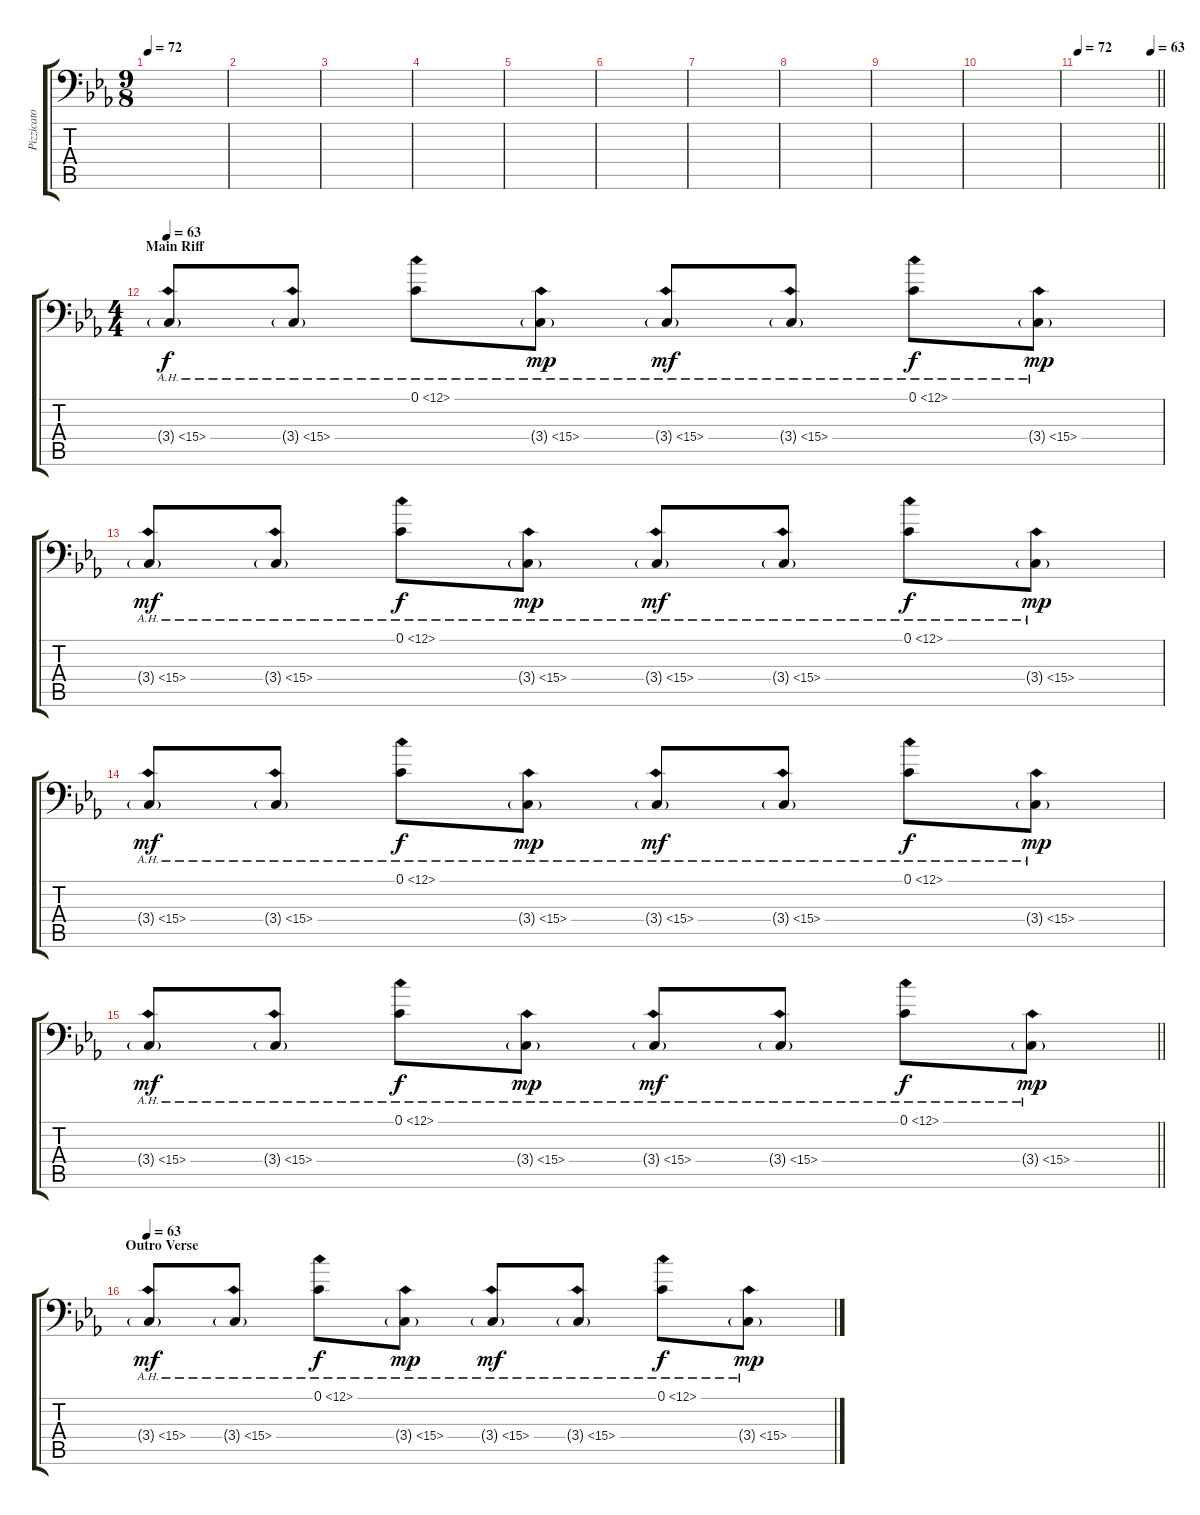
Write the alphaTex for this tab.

\track ("Pizzicato" "Pizzicato") {instrument electricbasspick}
\staff {score tabs}
\tuning (C3 G2 D2 A1 E1 B0) {hide}
\ts (9 8)
\tempo 72
\clef f4
\ks eb
|
|
|
|
|
|
|
|
|
|
\tempo 72
\tempo (63 0.9166666666666666)
\barLineRight lightlight
|
\ts (4 4)
\section ("" "Main Riff")
\tempo 63
3.4{ah 12 g}.8 3.4{ah 12 g}.8 0.1{ah 12}.8{dy f} 3.4{ah 12 g}.8{dy mp} 3.4{ah 12 g}.8{dy mf} 3.4{ah 12 g}.8 0.1{ah 12}.8{dy f} 3.4{ah 12 g}.8{dy mp} |
3.4{ah 12 g}.8{dy mf} 3.4{ah 12 g}.8 0.1{ah 12}.8{dy f} 3.4{ah 12 g}.8{dy mp} 3.4{ah 12 g}.8{dy mf} 3.4{ah 12 g}.8 0.1{ah 12}.8{dy f} 3.4{ah 12 g}.8{dy mp} |
3.4{ah 12 g}.8{dy mf} 3.4{ah 12 g}.8 0.1{ah 12}.8{dy f} 3.4{ah 12 g}.8{dy mp} 3.4{ah 12 g}.8{dy mf} 3.4{ah 12 g}.8 0.1{ah 12}.8{dy f} 3.4{ah 12 g}.8{dy mp} |
\barLineRight lightlight
3.4{ah 12 g}.8{dy mf} 3.4{ah 12 g}.8 0.1{ah 12}.8{dy f} 3.4{ah 12 g}.8{dy mp} 3.4{ah 12 g}.8{dy mf} 3.4{ah 12 g}.8 0.1{ah 12}.8{dy f} 3.4{ah 12 g}.8{dy mp} |
\section ("" "Outro Verse")
\tempo 63
3.4{ah 12 g}.8{dy mf} 3.4{ah 12 g}.8 0.1{ah 12}.8{dy f} 3.4{ah 12 g}.8{dy mp} 3.4{ah 12 g}.8{dy mf} 3.4{ah 12 g}.8 0.1{ah 12}.8{dy f} 3.4{ah 12 g}.8{dy mp}
